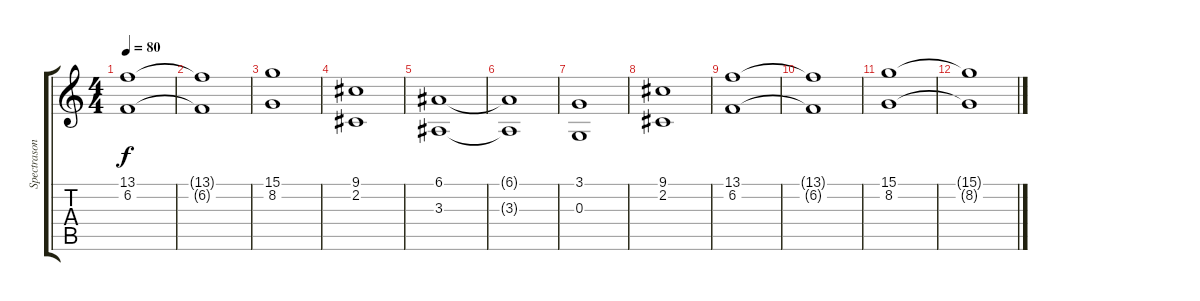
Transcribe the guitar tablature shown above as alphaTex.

\track ("Spectrasonics Omnisphere" "Spectrason") {instrument tremolostrings}
\staff {score tabs}
\tuning (E4 B3 G3 D3 A2 E2) {hide}
\ts (4 4)
\tempo 80
\clef g2
\ks c
(13.1 6.2).1{dy f} |
(13.1{t} 6.2{t}).1 |
(15.1 8.2).1 |
(9.1 2.2).1 |
(6.1 3.3).1 |
(6.1{t} 3.3{t}).1 |
(3.1 0.3).1 |
(9.1 2.2).1 |
(13.1 6.2).1 |
(13.1{t} 6.2{t}).1 |
(15.1 8.2).1 |
(15.1{t} 8.2{t}).1
